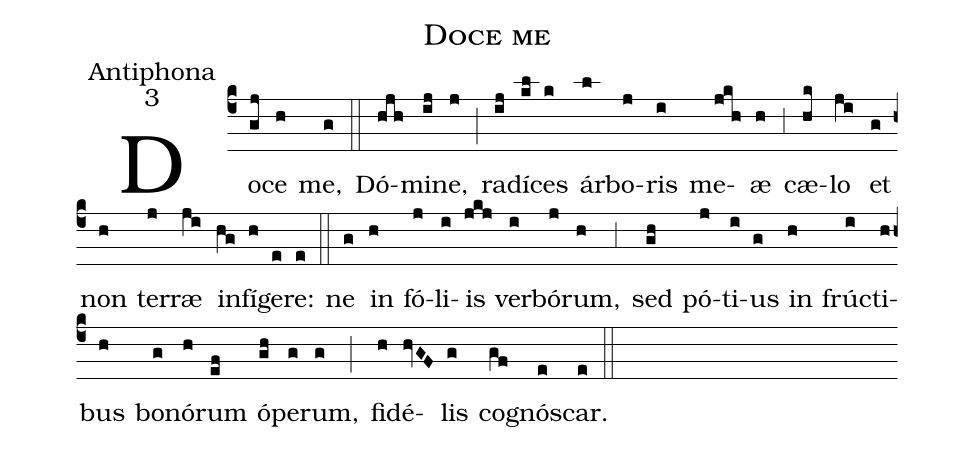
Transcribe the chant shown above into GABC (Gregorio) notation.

name:Doce me;
office-part:Antiphona;
mode:3;
%%
(c4) Do(gj)ce(h) me,(g) (::) Dó(hjh)mi(ij)ne,(j) (;) ra(ij)dí(kl)ces(k) ár(l)bo(j)ris(i) me(jkh)æ(h) (;3) cæ(hk)lo(ji) et(g) non(h) ter(j)ræ(ji) in(hg)fí(h)ge(e)re:(e) (::) ne(g) in(h) fó(j)li(i)is(jkj) ver(i)bó(j)rum,(h) (;3) sed(gh) pó(j)ti(i)us(g) in(h) frú(i)cti(h)bus(h) bo(g)nó(h)rum(ef) ó(gh)pe(g)rum,(g) (;) fi(h)dé(hvGF)lis(g) co(gf)gnó(e)scar.(e) (::)
